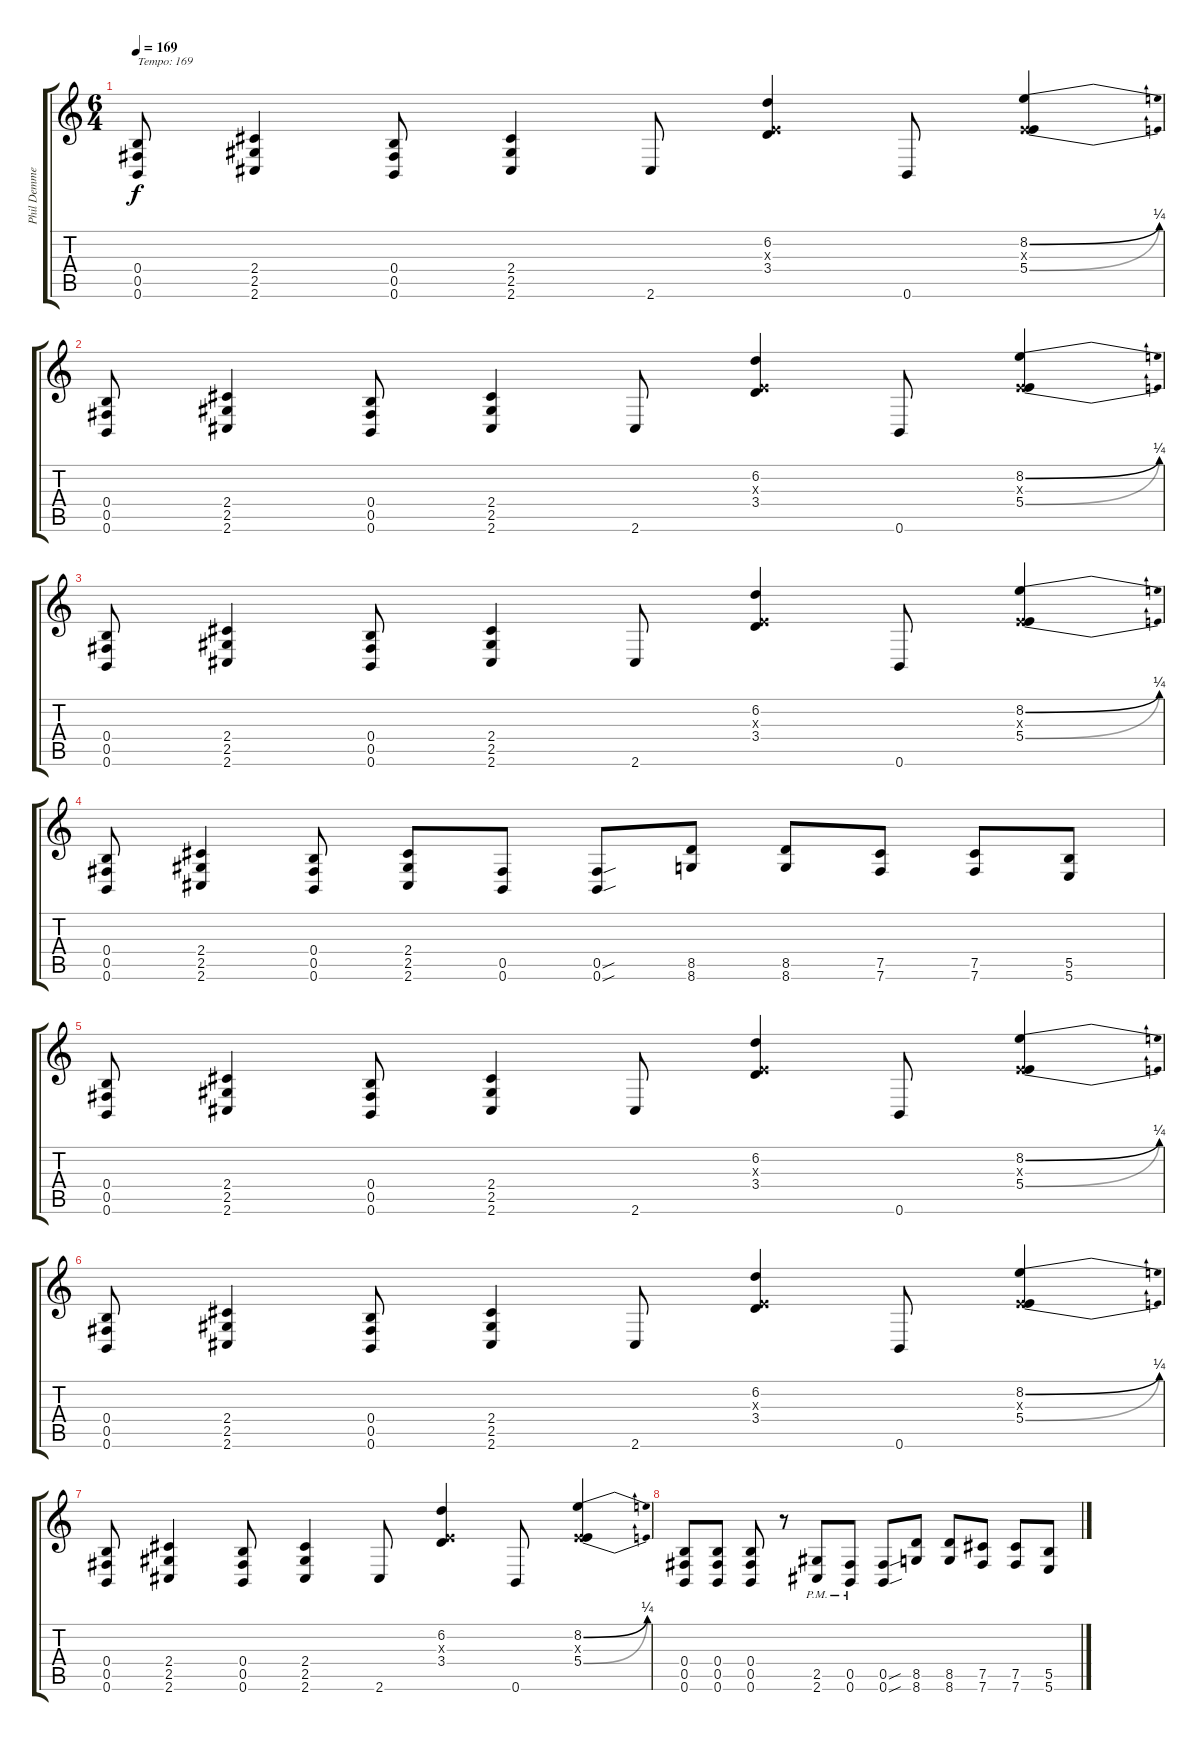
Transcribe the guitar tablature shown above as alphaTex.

\track ("Phil Demmel" "Phil Demme") {instrument distortionguitar}
\staff {score tabs}
\tuning (Db4 Ab3 E3 B2 Gb2 B1) {hide}
\ts (6 4)
\tempo 169
\clef g2
\ks c
(0.4 0.5 0.6).8{txt "Tempo: 169" dy f volume 13 instrument distortionguitar} (2.4 2.5 2.6).4 (0.4 0.5 0.6).8 (2.4 2.5 2.6).4 2.6.8 (6.2 0.3{x} 3.4).4 0.6.8 (8.2{be (bend 0 0 60 1)} 0.3{x} 5.4{be (bend 0 0 60 1)}).4 |
(0.4 0.5 0.6).8 (2.4 2.5 2.6).4 (0.4 0.5 0.6).8 (2.4 2.5 2.6).4 2.6.8 (6.2 0.3{x} 3.4).4 0.6.8 (8.2{be (bend 0 0 60 1)} 0.3{x} 5.4{be (bend 0 0 60 1)}).4 |
(0.4 0.5 0.6).8 (2.4 2.5 2.6).4 (0.4 0.5 0.6).8 (2.4 2.5 2.6).4 2.6.8 (6.2 0.3{x} 3.4).4 0.6.8 (8.2{be (bend 0 0 60 1)} 0.3{x} 5.4{be (bend 0 0 60 1)}).4 |
(0.4 0.5 0.6).8 (2.4 2.5 2.6).4 (0.4 0.5 0.6).8 (2.4 2.5 2.6).8 (0.5 0.6).8 (0.5{sou} 0.6{sou}).8 (8.5 8.6).8 (8.5 8.6).8 (7.5 7.6).8 (7.5 7.6).8 (5.5 5.6).8 |
(0.4 0.5 0.6).8 (2.4 2.5 2.6).4 (0.4 0.5 0.6).8 (2.4 2.5 2.6).4 2.6.8 (6.2 0.3{x} 3.4).4 0.6.8 (8.2{be (bend 0 0 60 1)} 0.3{x} 5.4{be (bend 0 0 60 1)}).4 |
(0.4 0.5 0.6).8 (2.4 2.5 2.6).4 (0.4 0.5 0.6).8 (2.4 2.5 2.6).4 2.6.8 (6.2 0.3{x} 3.4).4 0.6.8 (8.2{be (bend 0 0 60 1)} 0.3{x} 5.4{be (bend 0 0 60 1)}).4 |
(0.4 0.5 0.6).8 (2.4 2.5 2.6).4 (0.4 0.5 0.6).8 (2.4 2.5 2.6).4 2.6.8 (6.2 0.3{x} 3.4).4 0.6.8 (8.2{be (bend 0 0 60 1)} 0.3{x} 5.4{be (bend 0 0 60 1)}).4 |
(0.4 0.5 0.6).8 (0.4 0.5 0.6).8 (0.4 0.5 0.6).8 r.8 (2.5{pm} 2.6{pm}).8 (0.5{pm} 0.6{pm}).8 (0.5{sou} 0.6{sou}).8 (8.5 8.6).8 (8.5 8.6).8 (7.5 7.6).8 (7.5 7.6).8 (5.5 5.6).8
